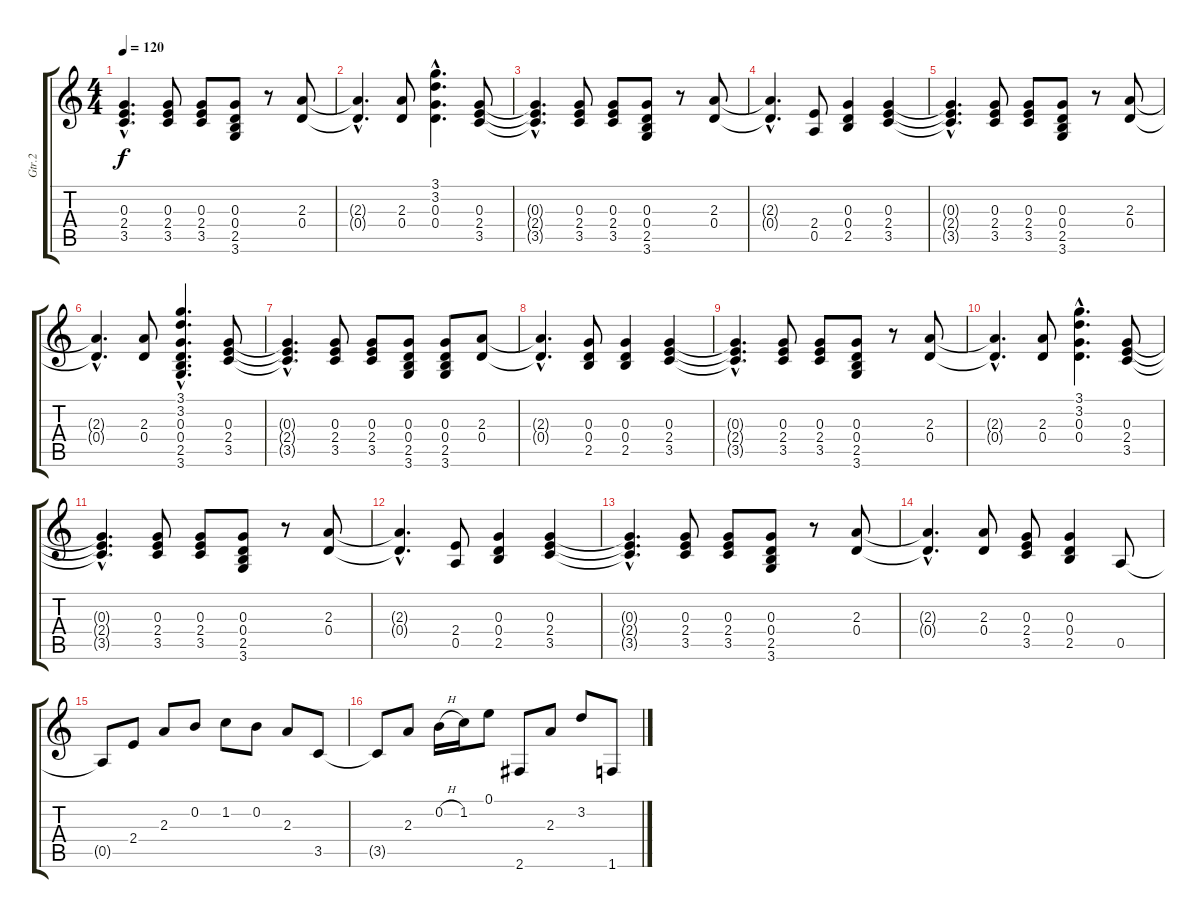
\track ("Gtr.2" "Gtr.2") {instrument overdrivenguitar}
\staff {score tabs}
\tuning (E4 B3 G3 D3 A2 E2) {hide}
\ts (4 4)
\tempo 120
\clef g2
\ks c
(0.3{hac t} 2.4{hac t} 3.5{hac t}).4{d dy f} (0.3 2.4 3.5).8 (0.3 2.4 3.5).8 (0.3 0.4 2.5 3.6).8 r.8 (2.3 0.4).8 |
(2.3{hac t} 0.4{hac t}).4{d} (2.3 0.4).8 (3.1{hac} 3.2{hac} 0.3{hac} 0.4{hac}).4{d} (0.3 2.4 3.5).8 |
(0.3{hac t} 2.4{hac t} 3.5{hac t}).4{d} (0.3 2.4 3.5).8 (0.3 2.4 3.5).8 (0.3 0.4 2.5 3.6).8 r.8 (2.3 0.4).8 |
(2.3{hac t} 0.4{hac t}).4{d} (2.4 0.5).8 (0.3 0.4 2.5).4 (0.3 2.4 3.5).4 |
(0.3{hac t} 2.4{hac t} 3.5{hac t}).4{d} (0.3 2.4 3.5).8 (0.3 2.4 3.5).8 (0.3 0.4 2.5 3.6).8 r.8 (2.3 0.4).8 |
(2.3{hac t} 0.4{hac t}).4{d} (2.3 0.4).8 (3.1{hac} 3.2{hac} 0.3{hac} 0.4{hac} 2.5{hac} 3.6{hac}).4{d} (0.3 2.4 3.5).8 |
(0.3{hac t} 2.4{hac t} 3.5{hac t}).4{d} (0.3 2.4 3.5).8 (0.3 2.4 3.5).8 (0.3 0.4 2.5 3.6).8 (0.3 0.4 2.5 3.6).8 (2.3 0.4).8 |
(2.3{hac t} 0.4{hac t}).4{d} (0.3 0.4 2.5).8 (0.3 0.4 2.5).4 (0.3 2.4 3.5).4 |
(0.3{hac t} 2.4{hac t} 3.5{hac t}).4{d} (0.3 2.4 3.5).8 (0.3 2.4 3.5).8 (0.3 0.4 2.5 3.6).8 r.8 (2.3 0.4).8 |
(2.3{hac t} 0.4{hac t}).4{d} (2.3 0.4).8 (3.1{hac} 3.2{hac} 0.3{hac} 0.4{hac}).4{d} (0.3 2.4 3.5).8 |
(0.3{hac t} 2.4{hac t} 3.5{hac t}).4{d} (0.3 2.4 3.5).8 (0.3 2.4 3.5).8 (0.3 0.4 2.5 3.6).8 r.8 (2.3 0.4).8 |
(2.3{hac t} 0.4{hac t}).4{d} (2.4 0.5).8 (0.3 0.4 2.5).4 (0.3 2.4 3.5).4 |
(0.3{hac t} 2.4{hac t} 3.5{hac t}).4{d} (0.3 2.4 3.5).8 (0.3 2.4 3.5).8 (0.3 0.4 2.5 3.6).8 r.8 (2.3 0.4).8 |
(2.3{hac t} 0.4{hac t}).4{d} (2.3 0.4).8 (0.3 2.4 3.5).8 (0.3 0.4 2.5).4 0.5.8 |
0.5{t}.8 2.4.8 2.3.8 0.2.8 1.2.8 0.2.8 2.3.8 3.5.8 |
3.5{t}.8 2.3.8 0.2{h}.16 1.2.16 0.1.8 2.6.8 2.3.8 3.2.8 1.6.8
